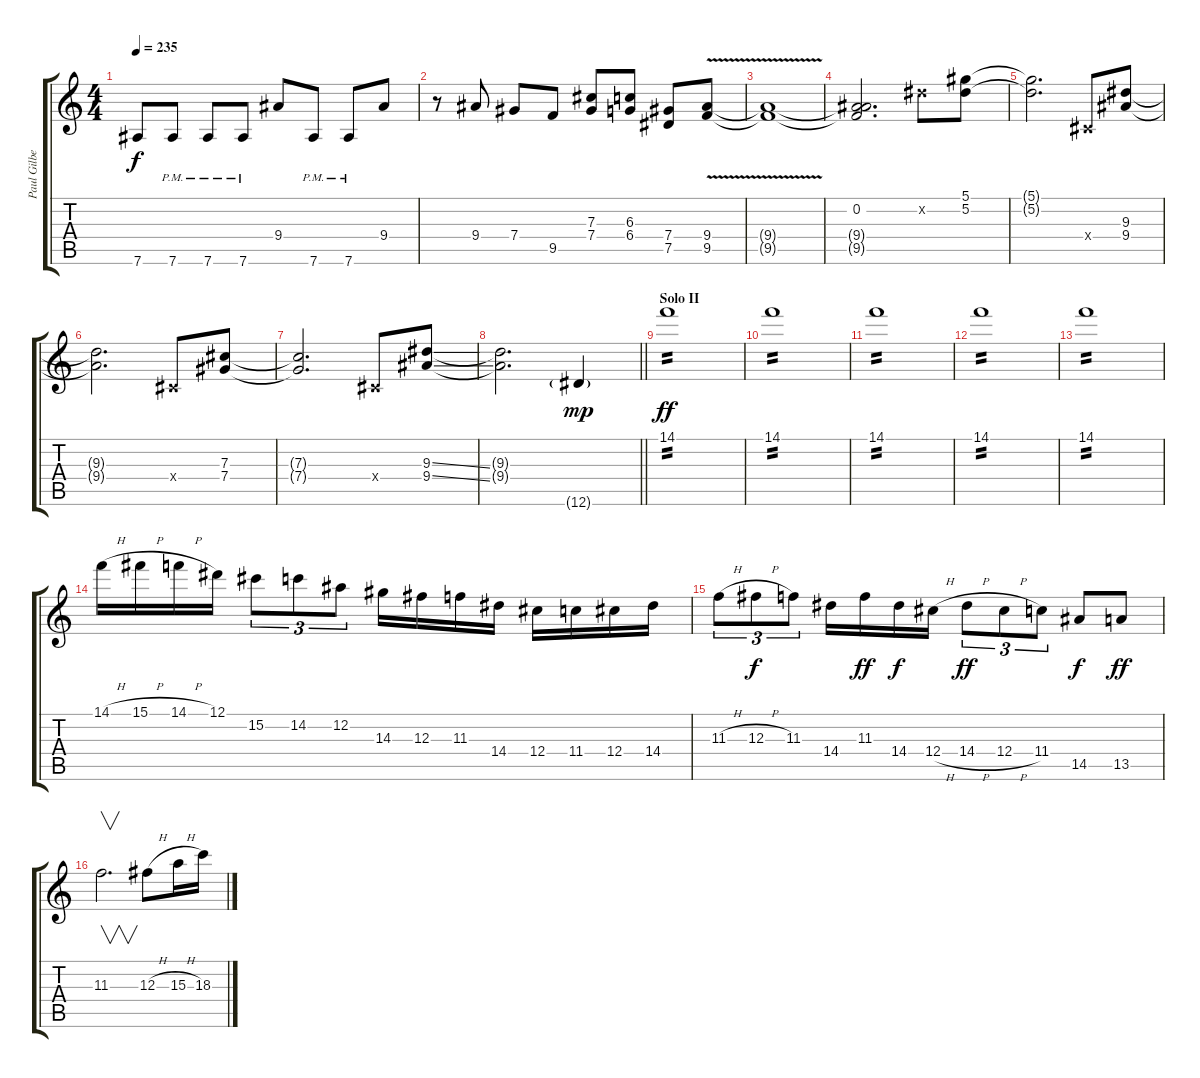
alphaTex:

\track ("Paul Gilbert" "Paul Gilbe") {instrument distortionguitar}
\staff {score tabs}
\tuning (Eb4 Bb3 Gb3 Db3 Ab2 Eb2) {hide}
\ts (4 4)
\tempo 235
\clef g2
\ks c
7.6{t}.8{dy f} 7.6{pm}.8 7.6{pm}.8 7.6{pm}.8 9.4.8 7.6{pm}.8 7.6{pm}.8 9.4.8 |
r.8 9.4.8 7.4.8 9.5.8 (7.3 7.4).8 (6.3 6.4).8 (7.4 7.5).8 (9.4{v} 9.5{v}).8 |
(9.4{t} 9.5{t}).1 |
(0.2 9.4{t} 9.5{t}).2{d} 5.2{x}.8 (5.1 5.2).8 |
(5.1{t} 5.2{t}).2{d} 0.4{x}.8 (9.3 9.4).8 |
(9.3{t} 9.4{t}).2{d} 0.4{x}.8 (7.3 7.4).8 |
(7.3{t} 7.4{t}).2{d} 0.4{x}.8 (9.3{ss} 9.4{ss}).8 |
\barLineRight lightlight
(9.3{t} 9.4{t}).2{d} 12.6{g}.4{dy mp} |
\section ("" "Solo II")
14.1.1{tp 2 dy ff instrument distortionguitar} |
14.1.1{tp 2} |
14.1.1{tp 2} |
14.1.1{tp 2} |
14.1.1{tp 2} |
14.1{h}.16 15.1{h}.16 14.1{h}.16 12.1.16 15.2.8{tu (3 2)} 14.2.8{tu (3 2)} 12.2.8{tu (3 2)} 14.3.16 12.3.16 11.3.16 14.4.16 12.4.16 11.4.16 12.4.16 14.4.16 |
11.3{h}.8{tu (3 2)} 12.3{h}.8{tu (3 2) dy f} 11.3.8{tu (3 2)} 14.4.16 11.3.16{dy ff} 14.4.16{dy f} 12.4{h}.16 14.4{h}.8{tu (3 2) dy ff} 12.4{h}.8{tu (3 2)} 11.4.8{tu (3 2)} 14.5.8{dy f} 13.5.8{dy ff} |
11.3.2{v d} 12.3{h}.8{instrument distortionguitar} 15.3{h}.16 18.3.16
